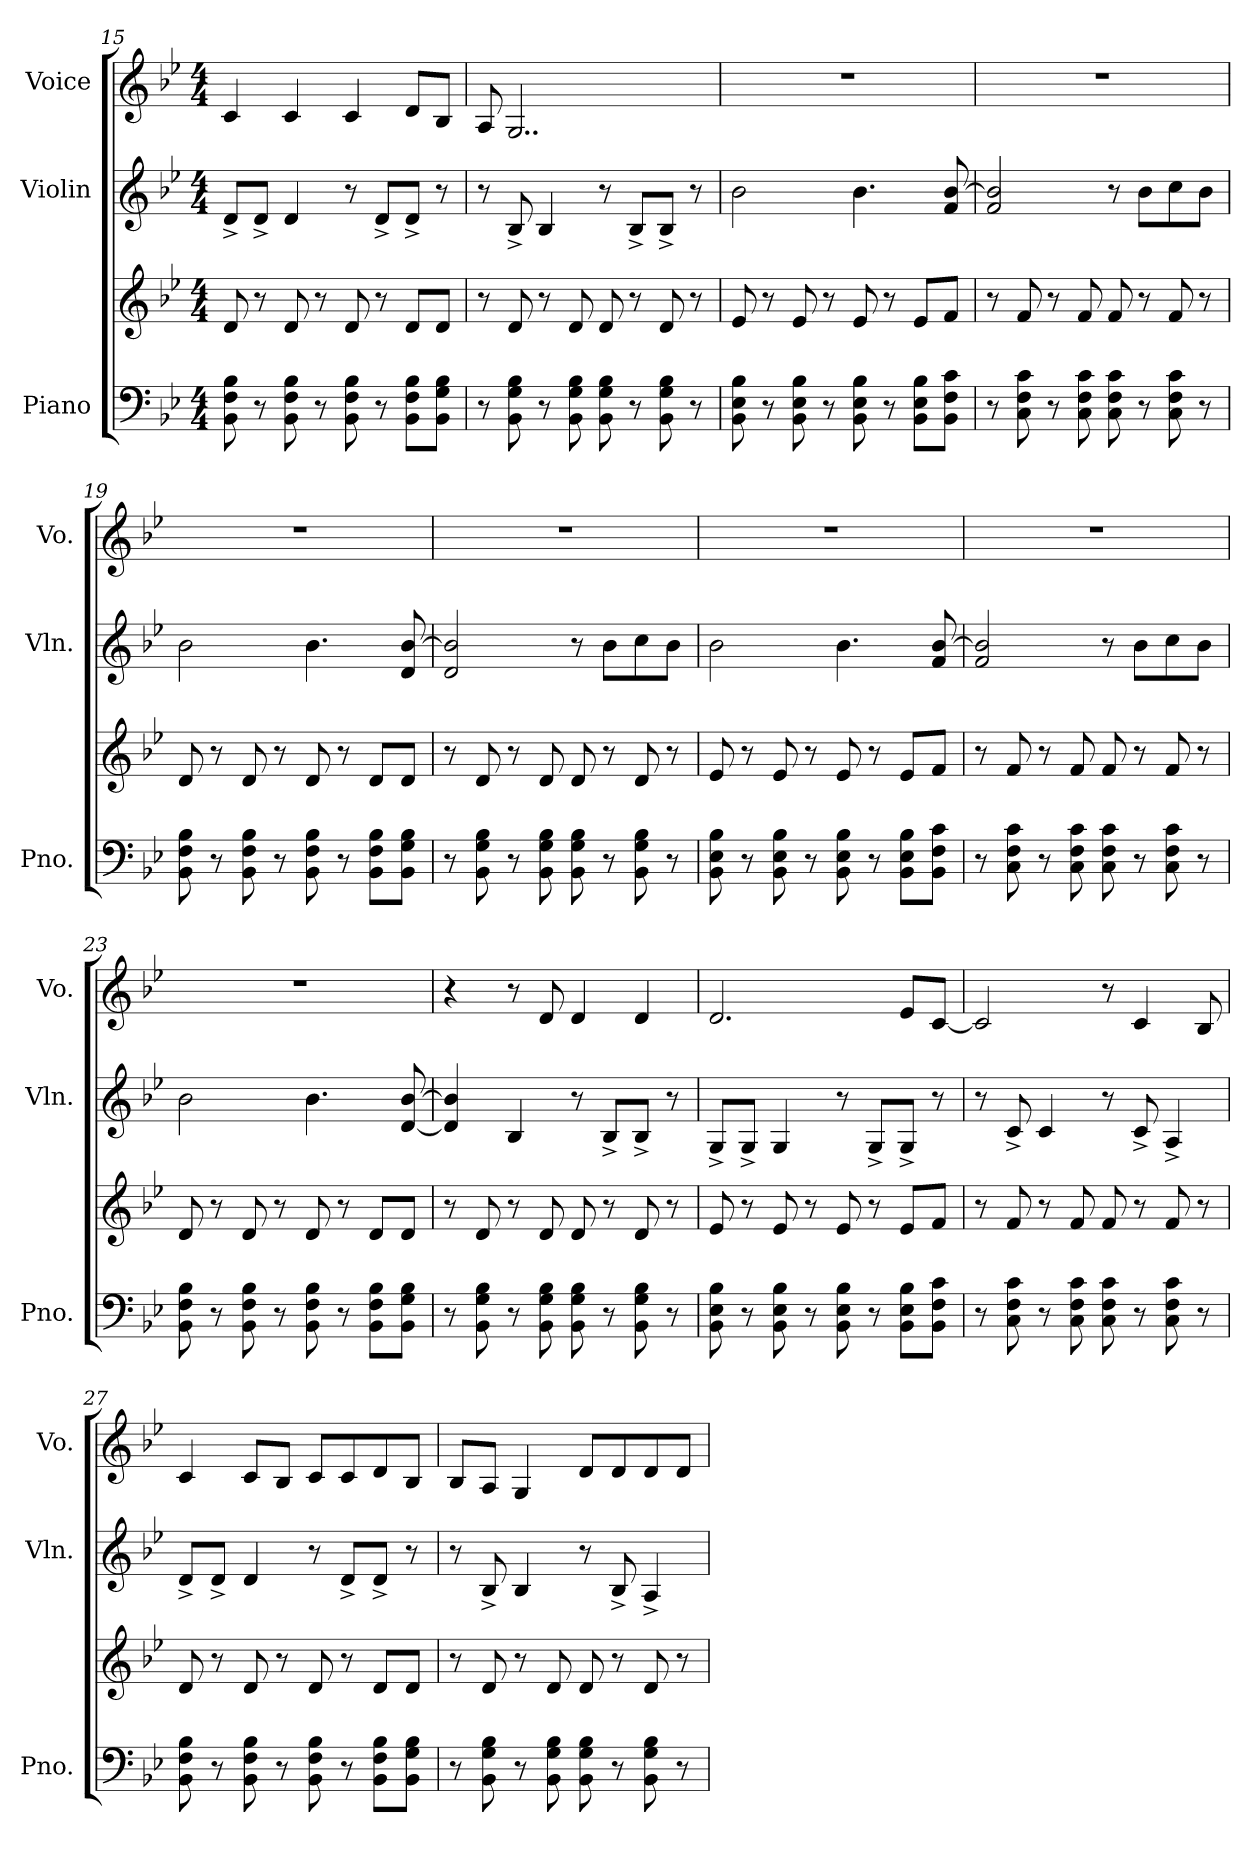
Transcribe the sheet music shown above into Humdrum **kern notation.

**kern	**kern	**kern	**kern
*part3	*part3	*part2	*part1
*staff4	*staff3	*staff2	*staff1
*I"Piano	*	*I"Violin	*I"Voice
*I'Pno.	*	*I'Vln.	*I'Vo.
*clefF4	*clefG2	*clefG2	*clefG2
*k[b-e-]	*k[b-e-]	*k[b-e-]	*k[b-e-]
*M4/4	*M4/4	*M4/4	*M4/4
=15	=15	=15	=15
8BB-\ 8F\ 8B-\	8d/	8d^/L	4c/
8r	8r	8d^/J	.
8BB-\ 8F\ 8B-\	8d/	4d/	4c/
8r	8r	.	.
8BB-\ 8F\ 8B-\	8d/	8r	4c/
8r	8r	8d^/L	.
8BB-\ 8F\ 8B-\L	8d/L	8d^/J	8d/L
8BB-\ 8G\ 8B-\J	8d/J	8r	8B-/J
=16	=16	=16	=16
8r	8r	8r	8A/
8BB-\ 8G\ 8B-\	8d/	8B-^/	2..G/
8r	8r	4B-/	.
8BB-\ 8G\ 8B-\	8d/	.	.
8BB-\ 8G\ 8B-\	8d/	8r	.
8r	8r	8B-^/L	.
8BB-\ 8G\ 8B-\	8d/	8B-^/J	.
8r	8r	8r	.
!!LO:LB:g=z
=17	=17	=17	=17
8BB-\ 8E-\ 8B-\	8e-/	2b-\	1r
8r	8r	.	.
8BB-\ 8E-\ 8B-\	8e-/	.	.
8r	8r	.	.
8BB-\ 8E-\ 8B-\	8e-/	4.b-\	.
8r	8r	.	.
8BB-\ 8E-\ 8B-\L	8e-/L	.	.
8BB-\ 8F\ 8c\J	8f/J	8f/ [8b-/	.
=18	=18	=18	=18
8r	8r	2f/ 2b-/]	1r
8C\ 8F\ 8c\	8f/	.	.
8r	8r	.	.
8C\ 8F\ 8c\	8f/	.	.
8C\ 8F\ 8c\	8f/	8r	.
8r	8r	8b-\L	.
8C\ 8F\ 8c\	8f/	8cc\	.
8r	8r	8b-\J	.
=19	=19	=19	=19
8BB-\ 8F\ 8B-\	8d/	2b-\	1r
8r	8r	.	.
8BB-\ 8F\ 8B-\	8d/	.	.
8r	8r	.	.
8BB-\ 8F\ 8B-\	8d/	4.b-\	.
8r	8r	.	.
8BB-\ 8F\ 8B-\L	8d/L	.	.
8BB-\ 8G\ 8B-\J	8d/J	8d/ [8b-/	.
=20	=20	=20	=20
8r	8r	2d/ 2b-/]	1r
8BB-\ 8G\ 8B-\	8d/	.	.
8r	8r	.	.
8BB-\ 8G\ 8B-\	8d/	.	.
8BB-\ 8G\ 8B-\	8d/	8r	.
8r	8r	8b-\L	.
8BB-\ 8G\ 8B-\	8d/	8cc\	.
8r	8r	8b-\J	.
!!LO:LB:g=z
=21	=21	=21	=21
8BB-\ 8E-\ 8B-\	8e-/	2b-\	1r
8r	8r	.	.
8BB-\ 8E-\ 8B-\	8e-/	.	.
8r	8r	.	.
8BB-\ 8E-\ 8B-\	8e-/	4.b-\	.
8r	8r	.	.
8BB-\ 8E-\ 8B-\L	8e-/L	.	.
8BB-\ 8F\ 8c\J	8f/J	8f/ [8b-/	.
=22	=22	=22	=22
8r	8r	2f/ 2b-/]	1r
8C\ 8F\ 8c\	8f/	.	.
8r	8r	.	.
8C\ 8F\ 8c\	8f/	.	.
8C\ 8F\ 8c\	8f/	8r	.
8r	8r	8b-\L	.
8C\ 8F\ 8c\	8f/	8cc\	.
8r	8r	8b-\J	.
=23	=23	=23	=23
8BB-\ 8F\ 8B-\	8d/	2b-\	1r
8r	8r	.	.
8BB-\ 8F\ 8B-\	8d/	.	.
8r	8r	.	.
8BB-\ 8F\ 8B-\	8d/	4.b-\	.
8r	8r	.	.
8BB-\ 8F\ 8B-\L	8d/L	.	.
8BB-\ 8G\ 8B-\J	8d/J	[8d/ [8b-/	.
=24	=24	=24	=24
8r	8r	4d/] 4b-/]	4r
8BB-\ 8G\ 8B-\	8d/	.	.
8r	8r	4B-/	8r
8BB-\ 8G\ 8B-\	8d/	.	8d/
8BB-\ 8G\ 8B-\	8d/	8r	4d/
8r	8r	8B-^/L	.
8BB-\ 8G\ 8B-\	8d/	8B-^/J	4d/
8r	8r	8r	.
!!LO:PB:g=z
=25	=25	=25	=25
8BB-\ 8E-\ 8B-\	8e-/	8G^/L	2.d/
8r	8r	8G^/J	.
8BB-\ 8E-\ 8B-\	8e-/	4G/	.
8r	8r	.	.
8BB-\ 8E-\ 8B-\	8e-/	8r	.
8r	8r	8G^/L	.
8BB-\ 8E-\ 8B-\L	8e-/L	8G^/J	8e-/L
8BB-\ 8F\ 8c\J	8f/J	8r	[8c/J
=26	=26	=26	=26
8r	8r	8r	2c/]
8C\ 8F\ 8c\	8f/	8c^/	.
8r	8r	4c/	.
8C\ 8F\ 8c\	8f/	.	.
8C\ 8F\ 8c\	8f/	8r	8r
8r	8r	8c^/	4c/
8C\ 8F\ 8c\	8f/	4A^/	.
8r	8r	.	8B-/
=27	=27	=27	=27
8BB-\ 8F\ 8B-\	8d/	8d^/L	4c/
8r	8r	8d^/J	.
8BB-\ 8F\ 8B-\	8d/	4d/	8c/L
8r	8r	.	8B-/J
8BB-\ 8F\ 8B-\	8d/	8r	8c/L
8r	8r	8d^/L	8c/
8BB-\ 8F\ 8B-\L	8d/L	8d^/J	8d/
8BB-\ 8G\ 8B-\J	8d/J	8r	8B-/J
=28	=28	=28	=28
8r	8r	8r	8B-/L
8BB-\ 8G\ 8B-\	8d/	8B-^/	8A/J
8r	8r	4B-/	4G/
8BB-\ 8G\ 8B-\	8d/	.	.
8BB-\ 8G\ 8B-\	8d/	8r	8d/L
8r	8r	8B-^/	8d/
8BB-\ 8G\ 8B-\	8d/	4A^/	8d/
8r	8r	.	8d/J
=	=	=	=
*-	*-	*-	*-
